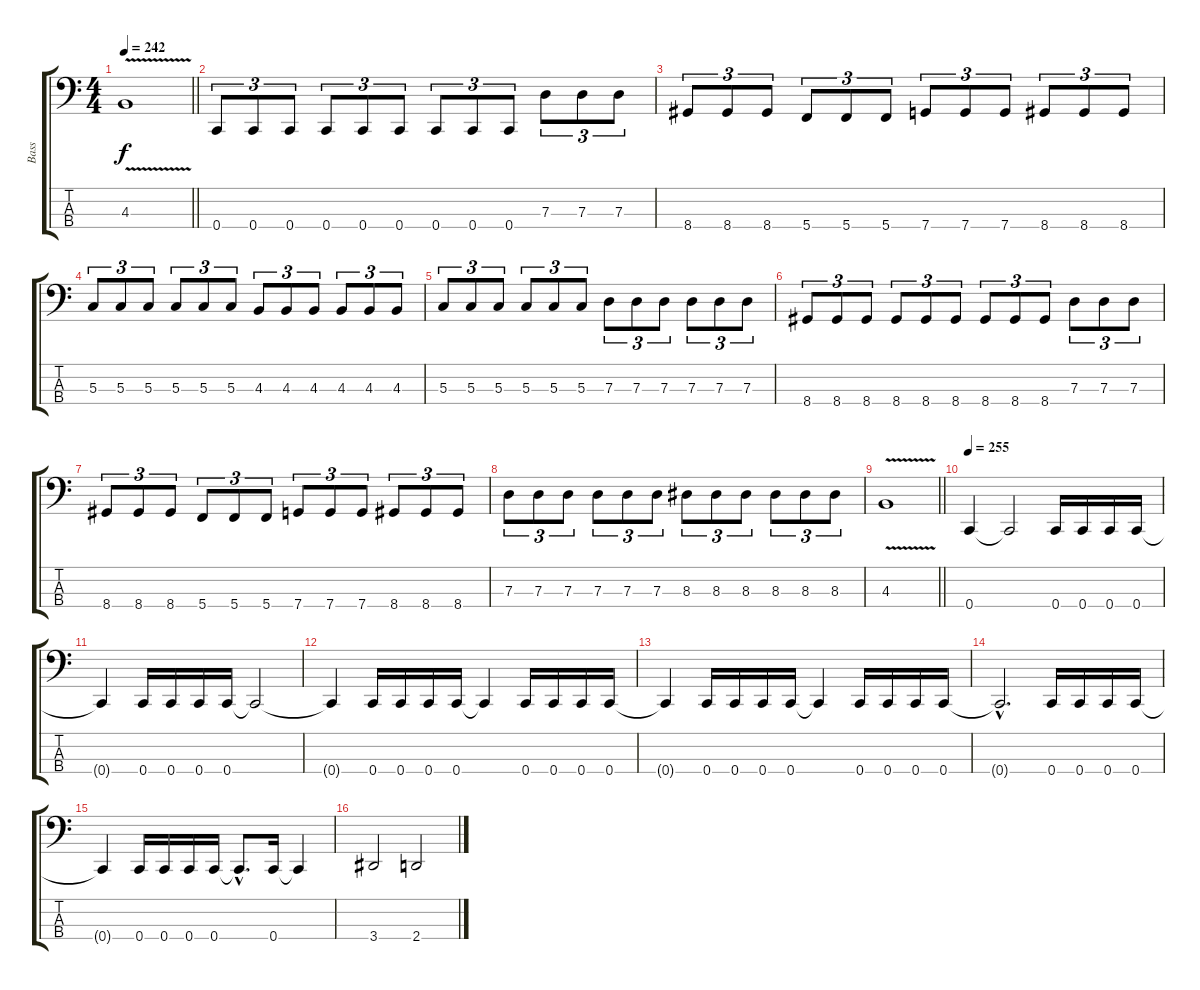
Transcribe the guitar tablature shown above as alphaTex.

\track ("Bass" "Bass") {instrument electricbassfinger}
\staff {score tabs}
\tuning (F2 C2 G1 C1) {hide}
\ts (4 4)
\tempo 242
\clef f4
\barLineRight lightlight
\ks c
4.3{v}.1{dy f} |
0.4.8{tu (3 2)} 0.4.8{tu (3 2)} 0.4.8{tu (3 2)} 0.4.8{tu (3 2)} 0.4.8{tu (3 2)} 0.4.8{tu (3 2)} 0.4.8{tu (3 2)} 0.4.8{tu (3 2)} 0.4.8{tu (3 2)} 7.3.8{tu (3 2)} 7.3.8{tu (3 2)} 7.3.8{tu (3 2)} |
8.4.8{tu (3 2)} 8.4.8{tu (3 2)} 8.4.8{tu (3 2)} 5.4.8{tu (3 2)} 5.4.8{tu (3 2)} 5.4.8{tu (3 2)} 7.4.8{tu (3 2)} 7.4.8{tu (3 2)} 7.4.8{tu (3 2)} 8.4.8{tu (3 2)} 8.4.8{tu (3 2)} 8.4.8{tu (3 2)} |
5.3.8{tu (3 2)} 5.3.8{tu (3 2)} 5.3.8{tu (3 2)} 5.3.8{tu (3 2)} 5.3.8{tu (3 2)} 5.3.8{tu (3 2)} 4.3.8{tu (3 2)} 4.3.8{tu (3 2)} 4.3.8{tu (3 2)} 4.3.8{tu (3 2)} 4.3.8{tu (3 2)} 4.3.8{tu (3 2)} |
5.3.8{tu (3 2)} 5.3.8{tu (3 2)} 5.3.8{tu (3 2)} 5.3.8{tu (3 2)} 5.3.8{tu (3 2)} 5.3.8{tu (3 2)} 7.3.8{tu (3 2)} 7.3.8{tu (3 2)} 7.3.8{tu (3 2)} 7.3.8{tu (3 2)} 7.3.8{tu (3 2)} 7.3.8{tu (3 2)} |
8.4.8{tu (3 2)} 8.4.8{tu (3 2)} 8.4.8{tu (3 2)} 8.4.8{tu (3 2)} 8.4.8{tu (3 2)} 8.4.8{tu (3 2)} 8.4.8{tu (3 2)} 8.4.8{tu (3 2)} 8.4.8{tu (3 2)} 7.3.8{tu (3 2)} 7.3.8{tu (3 2)} 7.3.8{tu (3 2)} |
8.4.8{tu (3 2)} 8.4.8{tu (3 2)} 8.4.8{tu (3 2)} 5.4.8{tu (3 2)} 5.4.8{tu (3 2)} 5.4.8{tu (3 2)} 7.4.8{tu (3 2)} 7.4.8{tu (3 2)} 7.4.8{tu (3 2)} 8.4.8{tu (3 2)} 8.4.8{tu (3 2)} 8.4.8{tu (3 2)} |
7.3.8{tu (3 2)} 7.3.8{tu (3 2)} 7.3.8{tu (3 2)} 7.3.8{tu (3 2)} 7.3.8{tu (3 2)} 7.3.8{tu (3 2)} 8.3.8{tu (3 2)} 8.3.8{tu (3 2)} 8.3.8{tu (3 2)} 8.3.8{tu (3 2)} 8.3.8{tu (3 2)} 8.3.8{tu (3 2)} |
\barLineRight lightlight
4.3{v}.1 |
\tempo 255
0.4.4 0.4{t}.2 0.4.16 0.4.16 0.4.16 0.4.16 |
0.4{t}.4 0.4.16 0.4.16 0.4.16 0.4.16 0.4{t}.2 |
0.4{t}.4 0.4.16 0.4.16 0.4.16 0.4.16 0.4{t}.4 0.4.16 0.4.16 0.4.16 0.4.16 |
0.4{t}.4 0.4.16 0.4.16 0.4.16 0.4.16 0.4{t}.4 0.4.16 0.4.16 0.4.16 0.4.16 |
0.4{hac t}.2{d} 0.4.16 0.4.16 0.4.16 0.4.16 |
0.4{t}.4 0.4.16 0.4.16 0.4.16 0.4.16 0.4{hac t}.8{d} 0.4.16 0.4{t}.4 |
3.4.2 2.4.2
